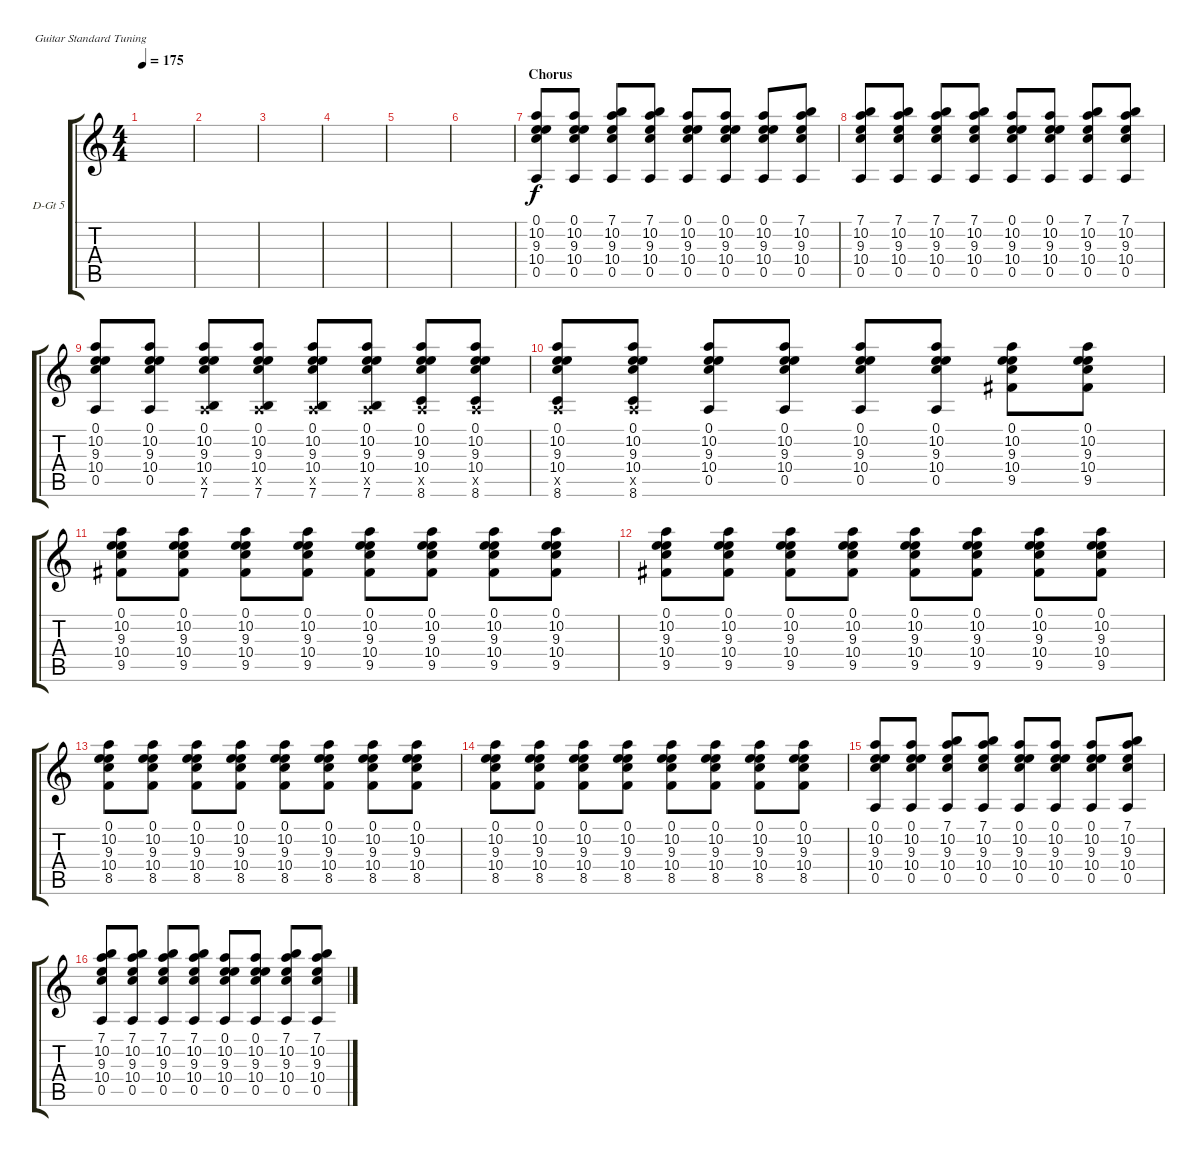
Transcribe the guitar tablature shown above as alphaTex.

\defaultSystemsLayout 4
\bracketExtendMode groupsimilarinstruments
\firstSystemTrackNameOrientation horizontal
\otherSystemsTrackNameOrientation horizontal
\track ("Distortion Guitar 5" "D-Gt 5") {instrument distortionguitar}
\staff {score tabs}
\tuning (E4 B3 G3 D3 A2 E2)
\ts (4 4)
\tempo 175
\clef g2
\scale
0.333333
\ks c
|
\scale
0.333333 |
\scale
0.333333 |
\scale
0.333333 |
\scale
0.333333 |
\scale
0.333333 |
\section ("" "Chorus")
\scale
0.333333 (0.5 10.4 9.3 10.2 0.1).8 (0.5 10.4 9.3 10.2 0.1).8 (0.5 10.4 9.3 10.2 7.1).8 (0.5 10.4 9.3 10.2 7.1).8 (0.5 10.4 9.3 10.2 0.1).8 (0.5 10.4 9.3 10.2 0.1).8 (0.5 10.4 9.3 10.2 0.1).8 (0.5 10.4 9.3 10.2 7.1).8 |
\scale
0.333333 (0.5 10.4 9.3 10.2 7.1).8 (0.5 10.4 9.3 10.2 7.1).8 (0.5 10.4 9.3 10.2 7.1).8 (0.5 10.4 9.3 10.2 7.1).8 (0.5 10.4 9.3 10.2 0.1).8 (0.5 10.4 9.3 10.2 0.1).8 (0.5 10.4 9.3 10.2 7.1).8 (0.5 10.4 9.3 10.2 7.1).8 |
\scale
0.333333 (0.5 10.4 9.3 10.2 0.1).8 (0.5 10.4 9.3 10.2 0.1).8 (0.5{x} 7.6 10.4 9.3 10.2 0.1).8 (0.5{x} 7.6 10.4 9.3 10.2 0.1).8 (0.5{x} 7.6 10.4 9.3 10.2 0.1).8 (0.5{x} 7.6 10.4 9.3 10.2 0.1).8 (0.5{x} 8.6 10.4 9.3 10.2 0.1).8 (0.5{x} 8.6 10.4 9.3 10.2 0.1).8 |
\scale
0.333333 (0.5{x} 8.6 10.4 9.3 10.2 0.1).8 (0.5{x} 8.6 10.4 9.3 10.2 0.1).8 (0.5 10.4 9.3 10.2 0.1).8 (0.5 10.4 9.3 10.2 0.1).8 (0.5 10.4 9.3 10.2 0.1).8 (0.5 10.4 9.3 10.2 0.1).8 (9.5 10.4 9.3 10.2 0.1).8 (9.5 10.4 9.3 10.2 0.1).8 |
\scale
0.333333 (9.5 10.4 9.3 10.2 0.1).8 (9.5 10.4 9.3 10.2 0.1).8 (9.5 10.4 9.3 10.2 0.1).8 (9.5 10.4 9.3 10.2 0.1).8 (9.5 10.4 9.3 10.2 0.1).8 (9.5 10.4 9.3 10.2 0.1).8 (9.5 10.4 9.3 10.2 0.1).8 (9.5 10.4 9.3 10.2 0.1).8 |
\scale
0.333333 (9.5 10.4 9.3 10.2 0.1).8 (9.5 10.4 9.3 10.2 0.1).8 (9.5 10.4 9.3 10.2 0.1).8 (9.5 10.4 9.3 10.2 0.1).8 (9.5 10.4 9.3 10.2 0.1).8 (9.5 10.4 9.3 10.2 0.1).8 (9.5 10.4 9.3 10.2 0.1).8 (9.5 10.4 9.3 10.2 0.1).8 |
\scale
0.333333 (8.5 10.4 9.3 10.2 0.1).8 (8.5 10.4 9.3 10.2 0.1).8 (8.5 10.4 9.3 10.2 0.1).8 (8.5 10.4 9.3 10.2 0.1).8 (8.5 10.4 9.3 10.2 0.1).8 (8.5 10.4 9.3 10.2 0.1).8 (8.5 10.4 9.3 10.2 0.1).8 (8.5 10.4 9.3 10.2 0.1).8 |
\scale
0.333333 (8.5 10.4 9.3 10.2 0.1).8 (8.5 10.4 9.3 10.2 0.1).8 (8.5 10.4 9.3 10.2 0.1).8 (8.5 10.4 9.3 10.2 0.1).8 (8.5 10.4 9.3 10.2 0.1).8 (8.5 10.4 9.3 10.2 0.1).8 (8.5 10.4 9.3 10.2 0.1).8 (8.5 10.4 9.3 10.2 0.1).8 |
\scale
0.333333 (0.5 10.4 9.3 10.2 0.1).8 (0.5 10.4 9.3 10.2 0.1).8 (0.5 10.4 9.3 10.2 7.1).8 (0.5 10.4 9.3 10.2 7.1).8 (0.5 10.4 9.3 10.2 0.1).8 (0.5 10.4 9.3 10.2 0.1).8 (0.5 10.4 9.3 10.2 0.1).8 (0.5 10.4 9.3 10.2 7.1).8 |
\scale
0.333333 (0.5 10.4 9.3 10.2 7.1).8 (0.5 10.4 9.3 10.2 7.1).8 (0.5 10.4 9.3 10.2 7.1).8 (0.5 10.4 9.3 10.2 7.1).8 (0.5 10.4 9.3 10.2 0.1).8 (0.5 10.4 9.3 10.2 0.1).8 (0.5 10.4 9.3 10.2 7.1).8 (0.5 10.4 9.3 10.2 7.1).8
